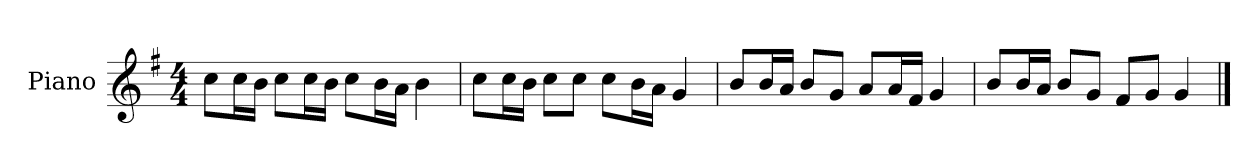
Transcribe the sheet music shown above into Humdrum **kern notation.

**kern
*part1
*staff1
*I"Piano
*I'P-no
*clefG2
*k[f#]
*M4/4
*MM90
=1
8cc\L
16cc\L
16b\JJ
8cc\L
16cc\L
16b\JJ
8cc\L
16b\L
16a\JJ
4b\
=2
8cc\L
16cc\L
16b\JJ
8cc\L
8cc\J
8cc\L
16b\L
16a\JJ
4g/
=3
8b/L
16b/L
16a/JJ
8b/L
8g/J
8a/L
16a/L
16f#/JJ
4g/
=4
8b/L
16b/L
16a/JJ
8b/L
8g/J
8f#/L
8g/J
4g/
==
*-
